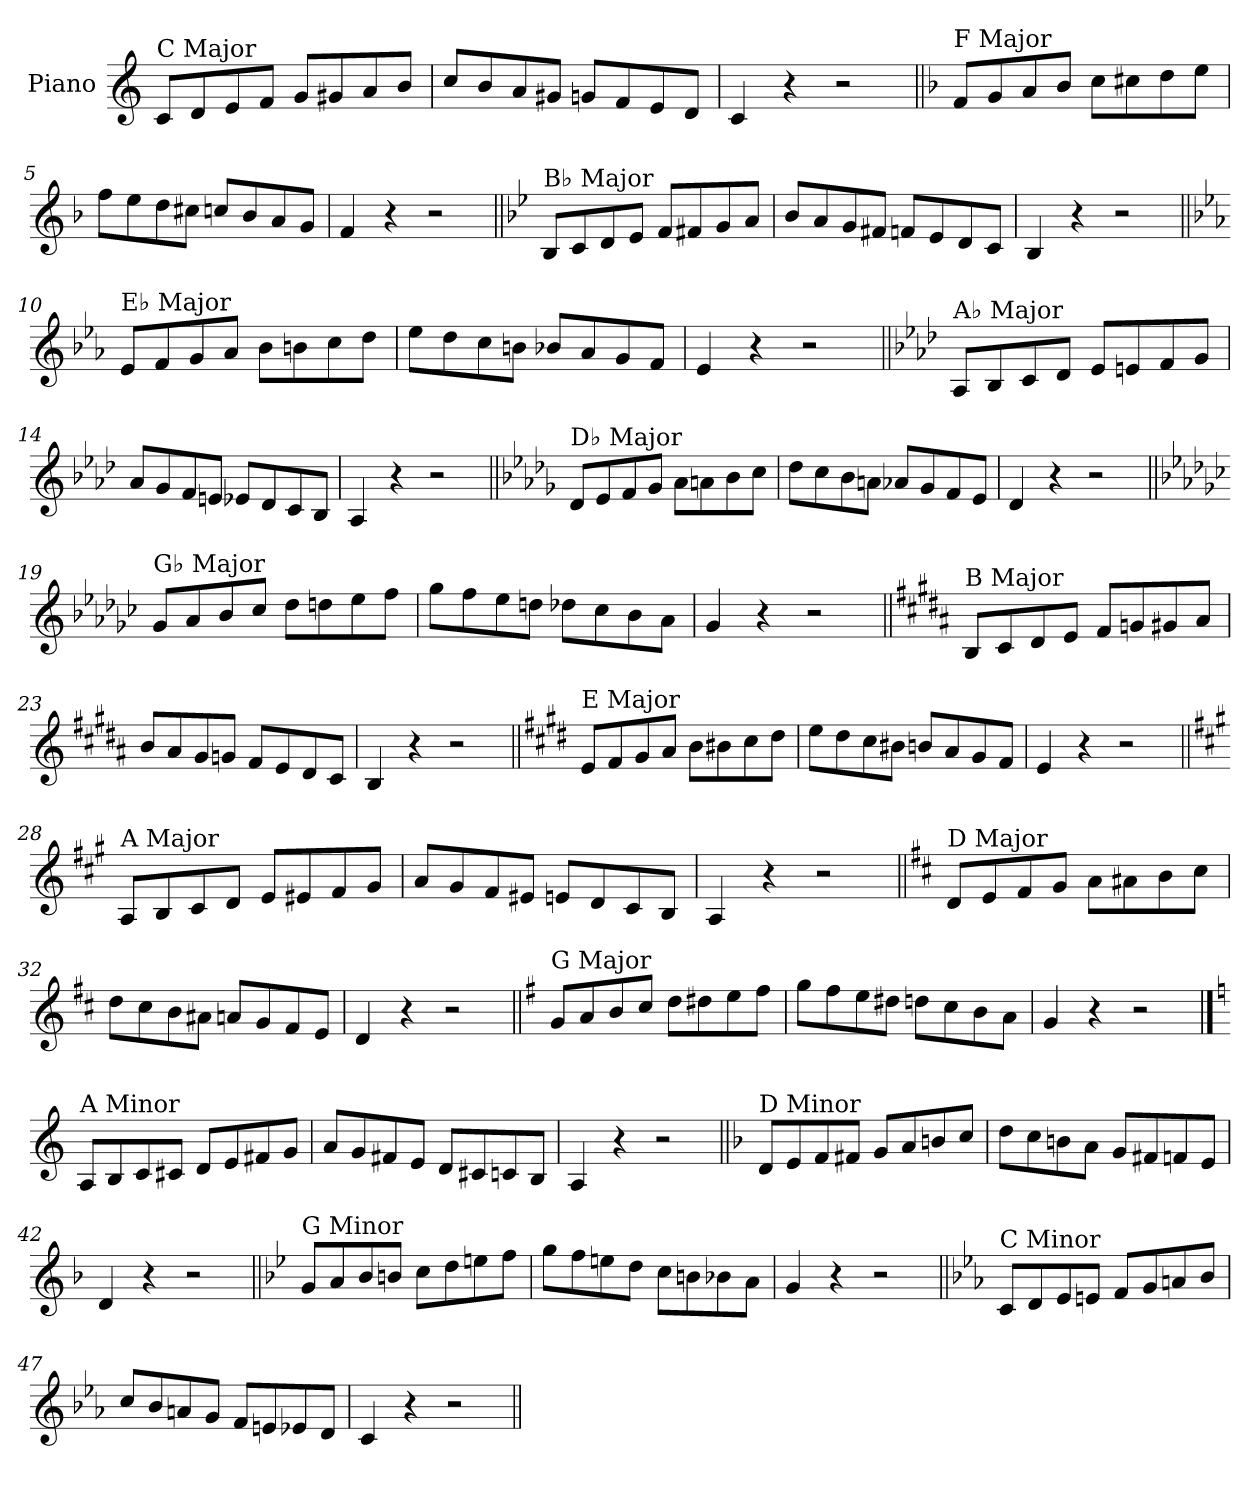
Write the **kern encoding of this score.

**kern
*part1
*staff1
*I"Piano
*I'Pno.
*clefG2
*k[]
=1
!LO:TX:a:t=C Major
8c/L
8d/
8e/
8f/J
8g/L
8g#X/
8a/
8b/J
=2
8cc/L
8b/
8a/
8g#X/J
8gn/L
8f/
8e/
8d/J
=3
4c/
4r
2r
=4||
*k[b-]
!LO:TX:a:t=F Major
8f/L
8g/
8a/
8b-/J
8cc\L
8cc#X\
8dd\
8ee\J
=5
8ff\L
8ee\
8dd\
8cc#X\J
8ccn/L
8b-/
8a/
8g/J
=6
4f/
4r
2r
!!LO:LB:g=z
=7||
*k[b-e-]
!LO:TX:a:t=B♭ Major
8B-/L
8c/
8d/
8e-/J
8f/L
8f#X/
8g/
8a/J
=8
8b-/L
8a/
8g/
8f#X/J
8fn/L
8e-/
8d/
8c/J
=9
4B-/
4r
2r
=10||
*k[b-e-a-]
!LO:TX:a:t=E♭ Major
8e-/L
8f/
8g/
8a-/J
8b-\L
8bn\
8cc\
8dd\J
=11
8ee-\L
8dd\
8cc\
8bn\J
8b-X/L
8a-/
8g/
8f/J
=12
4e-/
4r
2r
!!LO:LB:g=z
=13||
*k[b-e-a-d-]
!LO:TX:a:t=A♭ Major
8A-/L
8B-/
8c/
8d-/J
8e-/L
8en/
8f/
8g/J
=14
8a-/L
8g/
8f/
8en/J
8e-X/L
8d-/
8c/
8B-/J
=15
4A-/
4r
2r
=16||
*k[b-e-a-d-g-]
!LO:TX:a:t=D♭ Major
8d-/L
8e-/
8f/
8g-/J
8a-\L
8an\
8b-\
8cc\J
=17
8dd-\L
8cc\
8b-\
8an\J
8a-X/L
8g-/
8f/
8e-/J
=18
4d-/
4r
2r
!!LO:LB:g=z
=19||
*k[b-e-a-d-g-c-]
!LO:TX:a:t=G♭ Major
8g-/L
8a-/
8b-/
8cc-/J
8dd-\L
8ddn\
8ee-\
8ff\J
=20
8gg-\L
8ff\
8ee-\
8ddn\J
8dd-X\L
8cc-\
8b-\
8a-\J
=21
4g-/
4r
2r
=22||
*k[f#c#g#d#a#]
!LO:TX:a:t=B Major
8B/L
8c#/
8d#/
8e/J
8f#/L
8gn/
8g#X/
8a#/J
=23
8b/L
8a#/
8g#/
8gn/J
8f#/L
8e/
8d#/
8c#/J
=24
4B/
4r
2r
!!LO:LB:g=z
=25||
*k[f#c#g#d#]
!LO:TX:a:t=E Major
8e/L
8f#/
8g#/
8a/J
8b\L
8b#X\
8cc#\
8dd#\J
=26
8ee\L
8dd#\
8cc#\
8b#X\J
8bn/L
8a/
8g#/
8f#/J
=27
4e/
4r
2r
=28||
*k[f#c#g#]
!LO:TX:a:t=A Major
8A/L
8B/
8c#/
8d/J
8e/L
8e#X/
8f#/
8g#/J
=29
8a/L
8g#/
8f#/
8e#X/J
8en/L
8d/
8c#/
8B/J
=30
4A/
4r
2r
!!LO:LB:g=z
=31||
*k[f#c#]
!LO:TX:a:t=D Major
8d/L
8e/
8f#/
8g/J
8a\L
8a#X\
8b\
8cc#\J
=32
8dd\L
8cc#\
8b\
8a#X\J
8an/L
8g/
8f#/
8e/J
=33
4d/
4r
2r
=34||
*k[f#]
!LO:TX:a:t=G Major
8g/L
8a/
8b/
8cc/J
8dd\L
8dd#X\
8ee\
8ff#\J
=35
8gg\L
8ff#\
8ee\
8dd#X\J
8ddn\L
8cc\
8b\
8a\J
=36
4g/
4r
2r
!!LO:PB:g=z
==37
*k[]
!LO:TX:a:t=A Minor
8A/L
8B/
8c/
8c#X/J
8d/L
8e/
8f#X/
8g/J
=38
8a/L
8g/
8f#X/
8e/J
8d/L
8c#X/
8cn/
8B/J
=39
4A/
4r
2r
=40||
*k[b-]
!LO:TX:a:t=D Minor
8d/L
8e/
8f/
8f#X/J
8g/L
8a/
8bn/
8cc/J
=41
8dd\L
8cc\
8bn\
8a\J
8g/L
8f#X/
8fn/
8e/J
=42
4d/
4r
2r
!!LO:LB:g=z
=43||
*k[b-e-]
!LO:TX:a:t=G Minor
8g/L
8a/
8b-/
8bn/J
8cc\L
8dd\
8een\
8ff\J
=44
8gg\L
8ff\
8een\
8dd\J
8cc\L
8bn\
8b-X\
8a\J
=45
4g/
4r
2r
=46||
*k[b-e-a-]
!LO:TX:a:t=C Minor
8c/L
8d/
8e-/
8en/J
8f/L
8g/
8an/
8b-/J
=47
8cc/L
8b-/
8an/
8g/J
8f/L
8en/
8e-X/
8d/J
=48
4c/
4r
2r
=||
*-
